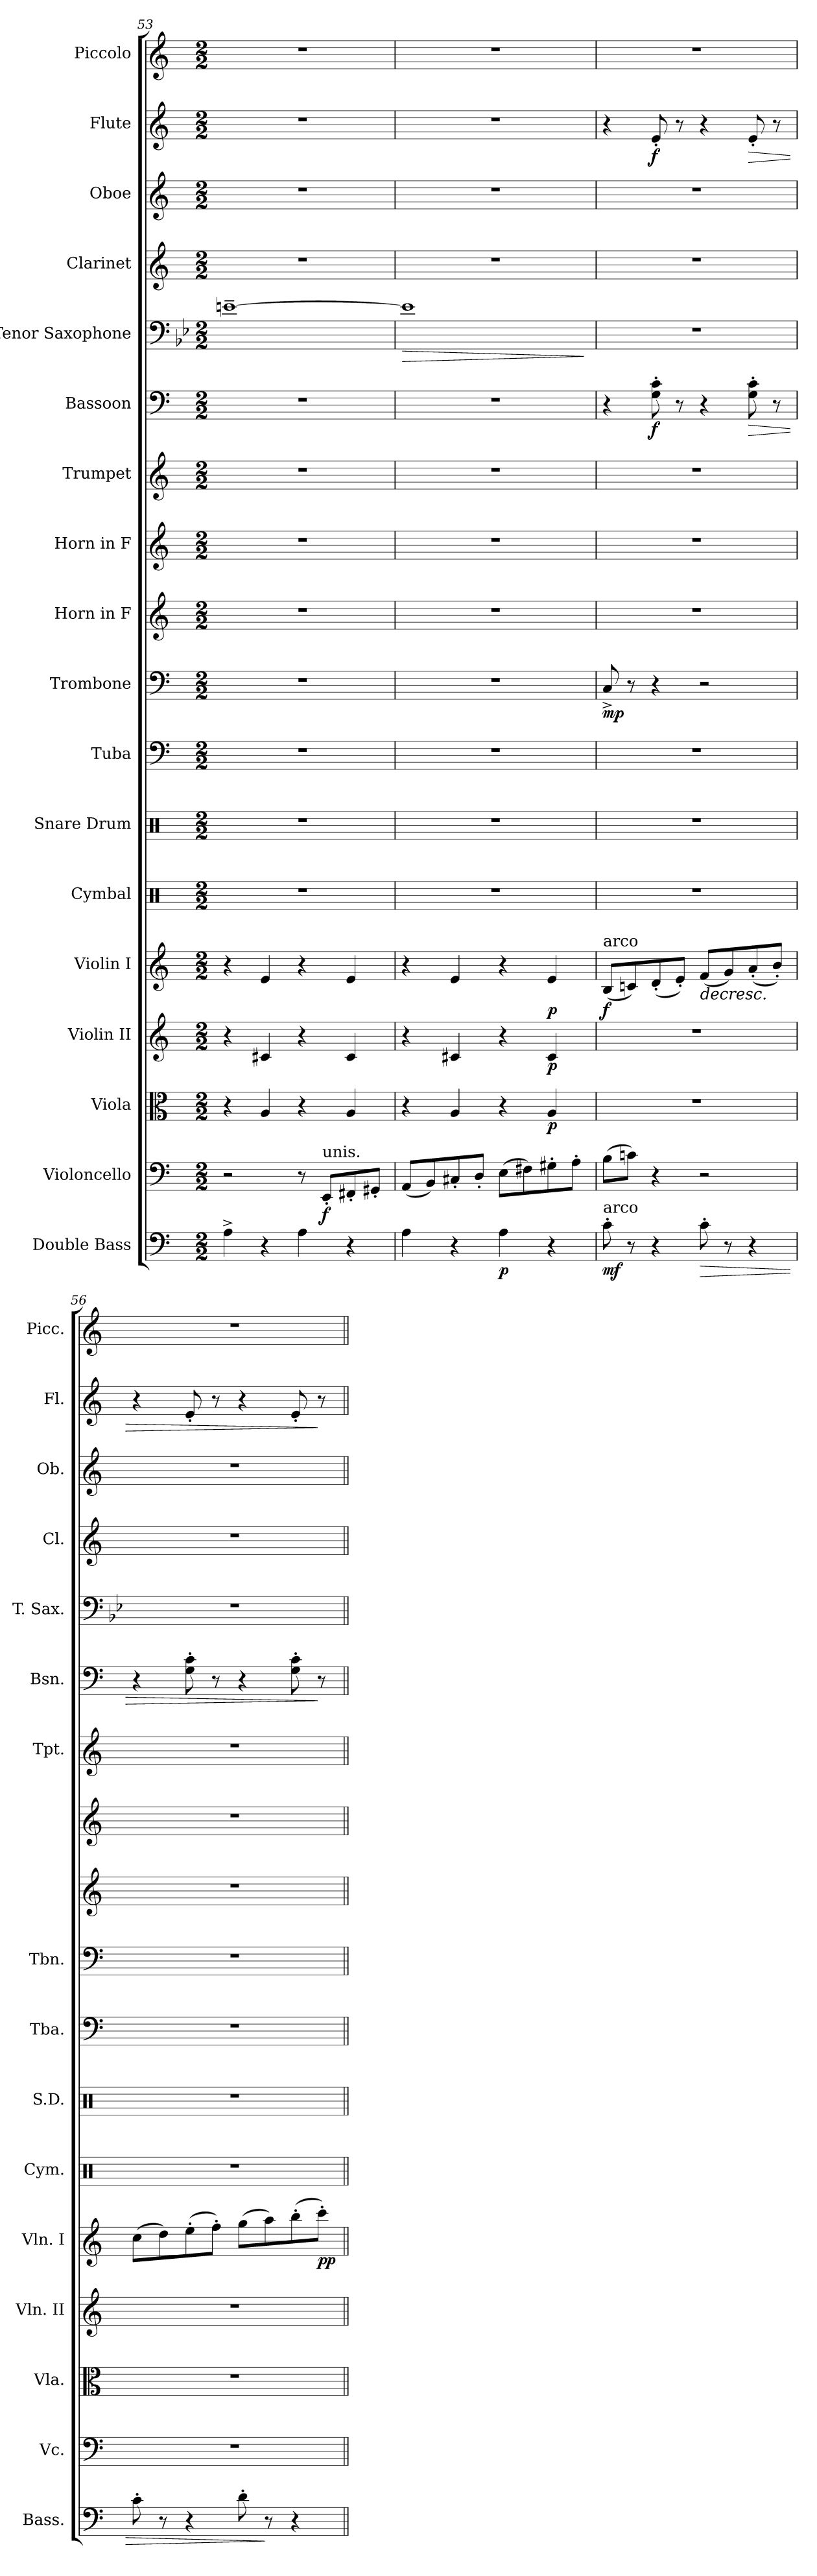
**kern	**dynam	**kern	**dynam	**kern	**dynam	**kern	**dynam	**kern	**dynam	**kern	**kern	**kern	**kern	**dynam	**kern	**kern	**kern	**kern	**dynam	**kern	**dynam	**kern	**kern	**kern	**dynam	**kern
*part18	*part18	*part17	*part17	*part16	*part16	*part15	*part15	*part14	*part14	*part13	*part12	*part11	*part10	*part10	*part9	*part8	*part7	*part6	*part6	*part5	*part5	*part4	*part3	*part2	*part2	*part1
*staff18	*staff18	*staff17	*staff17	*staff16	*staff16	*staff15	*staff15	*staff14	*staff14	*staff13	*staff12	*staff11	*staff10	*staff10	*staff9	*staff8	*staff7	*staff6	*staff6	*staff5	*staff5	*staff4	*staff3	*staff2	*staff2	*staff1
*I"Double Bass	*	*I"Violoncello	*	*I"Viola	*	*I"Violin II	*	*I"Violin I	*	*I"Cymbal	*I"Snare Drum	*I"Tuba	*I"Trombone	*	*I"Horn in F	*I"Horn in F	*I"Trumpet	*I"Bassoon	*	*I"Tenor Saxophone	*	*I"Clarinet	*I"Oboe	*I"Flute	*	*I"Piccolo
*I'Bass.	*	*I'Vc.	*	*I'Vla.	*	*I'Vln. II	*	*I'Vln. I	*	*I'Cym.	*I'S.D.	*I'Tba.	*I'Tbn.	*	*	*	*I'Tpt.	*I'Bsn.	*	*I'T. Sax.	*	*I'Cl.	*I'Ob.	*I'Fl.	*	*I'Picc.
!!LO:LB:g=z
*clefF4	*	*clefF4	*	*clefC3	*	*clefG2	*	*clefG2	*	*clefX	*clefX	*clefF4	*clefF4	*	*clefG2	*clefG2	*clefG2	*clefF4	*	*clefF4	*	*clefG2	*clefG2	*clefG2	*	*clefG2
*ITrd7c12	*	*	*	*	*	*	*	*	*	*	*	*	*	*	*ITrd4c7	*ITrd4c7	*ITrd1c2	*	*	*ITrd8c14	*	*ITrd1c2	*	*	*	*ITrd-7c-12
*k[]	*	*k[]	*	*k[]	*	*k[]	*	*k[]	*	*k[]	*k[]	*k[]	*k[]	*	*k[b-]	*k[b-]	*k[b-e-]	*k[]	*	*k[b-e-]	*	*k[b-e-]	*k[]	*k[]	*	*k[]
*M2/2	*	*M2/2	*	*M2/2	*	*M2/2	*	*M2/2	*	*M2/2	*M2/2	*M2/2	*M2/2	*	*M2/2	*M2/2	*M2/2	*M2/2	*	*M2/2	*	*M2/2	*M2/2	*M2/2	*	*M2/2
=53	=53	=53	=53	=53	=53	=53	=53	=53	=53	=53	=53	=53	=53	=53	=53	=53	=53	=53	=53	=53	=53	=53	=53	=53	=53	=53
4AA^\	.	2r	.	4r	.	4r	.	4r	.	1r	1r	1r	1r	.	1r	1r	1r	1r	.	[1En~	.	1r	1r	1r	.	1r
4r	.	.	.	4A/	.	4c#X/	.	4e/	.	.	.	.	.	.	.	.	.	.	.	.	.	.	.	.	.	.
4AA\	.	8r	.	4r	.	4r	.	4r	.	.	.	.	.	.	.	.	.	.	.	.	.	.	.	.	.	.
!	!	!LO:TX:a:t=unis.	!	!	!	!	!	!	!	!	!	!	!	!	!	!	!	!	!	!	!	!	!	!	!	!
!	!	!	!LO:DY:b	!	!	!	!	!	!	!	!	!	!	!	!	!	!	!	!	!	!	!	!	!	!	!
.	.	8EE'/L	f	.	.	.	.	.	.	.	.	.	.	.	.	.	.	.	.	.	.	.	.	.	.	.
4r	.	8FF#X'/	.	4A/	.	4c#/	.	4e/	.	.	.	.	.	.	.	.	.	.	.	.	.	.	.	.	.	.
.	.	8GG#X'/J	.	.	.	.	.	.	.	.	.	.	.	.	.	.	.	.	.	.	.	.	.	.	.	.
=54	=54	=54	=54	=54	=54	=54	=54	=54	=54	=54	=54	=54	=54	=54	=54	=54	=54	=54	=54	=54	=54	=54	=54	=54	=54	=54
!	!	!	!	!	!	!	!	!	!	!	!	!	!	!	!	!	!	!	!	!	!LO:HP:b	!	!	!	!	!
4AA\	.	(<8AA/L	.	4r	.	4r	.	4r	.	1r	1r	1r	1r	.	1r	1r	1r	1r	.	1E]	>	1r	1r	1r	.	1r
.	.	8BB/)	.	.	.	.	.	.	.	.	.	.	.	.	.	.	.	.	.	.	.	.	.	.	.	.
4r	.	8C#X'/	.	4A/	.	4c#X/	.	4e/	.	.	.	.	.	.	.	.	.	.	.	.	.	.	.	.	.	.
.	.	8D'/J	.	.	.	.	.	.	.	.	.	.	.	.	.	.	.	.	.	.	.	.	.	.	.	.
!	!LO:DY:b	!	!	!	!	!	!	!	!	!	!	!	!	!	!	!	!	!	!	!	!	!	!	!	!	!
4AA\	p	(>8E\L	.	4r	.	4r	.	4r	.	.	.	.	.	.	.	.	.	.	.	.	.	.	.	.	.	.
.	.	8F#X\)	.	.	.	.	.	.	.	.	.	.	.	.	.	.	.	.	.	.	.	.	.	.	.	.
!	!	!	!	!	!LO:DY:b	!	!LO:DY:b	!	!LO:DY:b	!	!	!	!	!	!	!	!	!	!	!	!	!	!	!	!	!
4r	.	8G#X'\	.	4A/	p	4c#/	p	4e/	p	.	.	.	.	.	.	.	.	.	.	.	.	.	.	.	.	.
.	.	8A'\J	.	.	.	.	.	.	.	.	.	.	.	.	.	.	.	.	.	.	.	.	.	.	.	.
.	.	.	.	.	.	.	.	.	.	.	.	.	.	.	.	.	.	.	.	.	]	.	.	.	.	.
=55	=55	=55	=55	=55	=55	=55	=55	=55	=55	=55	=55	=55	=55	=55	=55	=55	=55	=55	=55	=55	=55	=55	=55	=55	=55	=55
!	!	!	!	!	!	!	!	!LO:TX:a:t=arco	!	!	!	!	!	!	!	!	!	!	!	!	!	!	!	!	!	!
!LO:TX:a:t=arco	!	!	!	!	!	!	!	!	!	!	!	!	!	!	!	!	!	!	!	!	!	!	!	!	!	!
!	!LO:DY:b	!	!	!	!	!	!	!	!LO:DY:b	!	!	!	!	!LO:DY:b	!	!	!	!	!	!	!	!	!	!	!	!
8C'\	mf	(>8B\L	.	1r	.	1r	.	(<8B/L	f	1r	1r	1r	8C^/	mp	1r	1r	1r	4r	.	1r	.	1r	1r	4r	.	1r
8r	.	8cni\J)	.	.	.	.	.	8cni/)	.	.	.	.	8r	.	.	.	.	.	.	.	.	.	.	.	.	.
!	!	!	!	!	!	!	!	!	!	!	!	!	!	!	!	!	!	!	!LO:DY:b	!	!	!	!	!	!LO:DY:b	!
4r	.	4r	.	.	.	.	.	(<8d'/	.	.	.	.	4r	.	.	.	.	8G\' 8c\'	f	.	.	.	.	8e'/	f	.
.	.	.	.	.	.	.	.	8e'/J)	.	.	.	.	.	.	.	.	.	8r	.	.	.	.	.	8r	.	.
!	!LO:HP:b	!	!	!	!	!	!	!	!LO:HP:b	!	!	!	!	!	!	!	!	!	!	!	!	!	!	!	!	!
8C'\	>	2r	.	.	.	.	.	(<8f/L	>	.	.	.	2r	.	.	.	.	4r	.	.	.	.	.	4r	.	.
8r	.	.	.	.	.	.	.	8g/)	.	.	.	.	.	.	.	.	.	.	.	.	.	.	.	.	.	.
!	!	!	!	!	!	!	!	!	!	!	!	!	!	!	!	!	!	!	!LO:HP:b	!	!	!	!	!	!LO:HP:b	!
4r	.	.	.	.	.	.	.	(<8a'/	.	.	.	.	.	.	.	.	.	8G\' 8c\'	>	.	.	.	.	8e'/	>	.
.	.	.	.	.	.	.	.	8b'/J)	.	.	.	.	.	.	.	.	.	8r	.	.	.	.	.	8r	.	.
=56	=56	=56	=56	=56	=56	=56	=56	=56	=56	=56	=56	=56	=56	=56	=56	=56	=56	=56	=56	=56	=56	=56	=56	=56	=56	=56
8C'\	.	1r	.	1r	.	1r	.	(>8cc\L	.	1r	1r	1r	1r	.	1r	1r	1r	4r	.	1r	.	1r	1r	4r	.	1r
8r	.	.	.	.	.	.	.	8dd\)	.	.	.	.	.	.	.	.	.	.	.	.	.	.	.	.	.	.
4r	.	.	.	.	.	.	.	(>8ee'\	.	.	.	.	.	.	.	.	.	8G\' 8c\'	.	.	.	.	.	8e'/	.	.
.	.	.	.	.	.	.	.	8ff'\J)	.	.	.	.	.	.	.	.	.	8r	.	.	.	.	.	8r	.	.
8D'\	.	.	.	.	.	.	.	(>8gg\L	.	.	.	.	.	.	.	.	.	4r	.	.	.	.	.	4r	.	.
8r	]	.	.	.	.	.	.	8aa\)	.	.	.	.	.	.	.	.	.	.	.	.	.	.	.	.	.	.
4r	.	.	.	.	.	.	.	(>8bb'\	.	.	.	.	.	.	.	.	.	8G\' 8c\'	.	.	.	.	.	8e'/	.	.
!	!	!	!	!	!	!	!	!	!LO:DY:b	!	!	!	!	!	!	!	!	!	!	!	!	!	!	!	!	!
.	.	.	.	.	.	.	.	8ccc'\J)	pp	.	.	.	.	.	.	.	.	8r	]	.	.	.	.	8r	]	.
.	.	.	.	.	.	.	.	.	]	.	.	.	.	.	.	.	.	.	.	.	.	.	.	.	.	.
=||	=||	=||	=||	=||	=||	=||	=||	=||	=||	=||	=||	=||	=||	=||	=||	=||	=||	=||	=||	=||	=||	=||	=||	=||	=||	=||
*-	*-	*-	*-	*-	*-	*-	*-	*-	*-	*-	*-	*-	*-	*-	*-	*-	*-	*-	*-	*-	*-	*-	*-	*-	*-	*-
